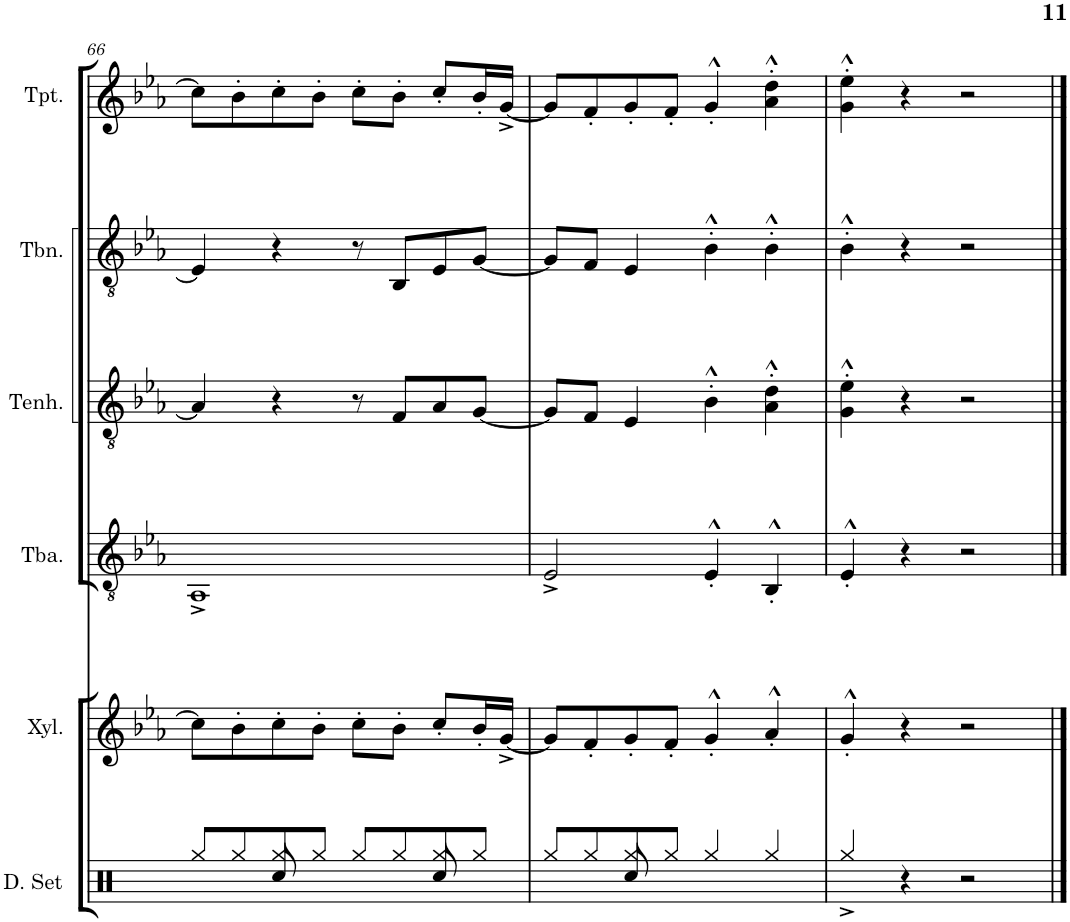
**kern	**kern	**kern	**kern	**kern	**kern
*part6	*part5	*part4	*part3	*part2	*part1
*staff6	*staff5	*staff4	*staff3	*staff2	*staff1
*I"Drumset	*I"Xylophone	*I"Tuba	*I"Tenorhorn	*I"Trombone	*I"Trumpet
*I'D. Set	*I'Xyl.	*I'Tba.	*I'Tenh.	*I'Tbn.	*I'Tpt.
!!LO:PB:g=z
*clefX	*clefG2	*clefGv2	*clefGv2	*clefGv2	*clefG2
*	*Trd-7c-12	*	*	*	*Trd1c2
*k[]	*k[b-e-a-]	*k[b-e-a-]	*k[b-e-a-]	*k[b-e-a-]	*k[b-e-a-]
*M4/4	*M4/4	*M4/4	*M4/4	*M4/4	*M4/4
=66	=66	=66	=66	=66	=66
*^	*	*	*	*	*
8Rgg/L	4ryy	8cc\L]	1AA-^	4A-/]	4E-/]	8cc\L]
8Rgg/	.	8b-'\	.	.	.	8b-'\
8Rgg/	8Rcc/	8cc'\	.	4r	4r	8cc'\
8Rgg/J	4.ryy	8b-'\J	.	.	.	8b-'\J
8Rgg/L	.	8cc'\L	.	8r	8r	8cc'\L
8Rgg/	.	8b-'\J	.	8F/L	8BB-/L	8b-'\J
8Rgg/	8Rcc/	8cc'/L	.	8A-/	8E-/	8cc'/L
8Rgg/J	8ryy	16b-'/L	.	[8G/J	[8G/J	16b-'/L
.	.	[<16g^/JJ	.	.	.	[16g^/JJ
=67	=67	=67	=67	=67	=67	=67
8Rgg/L	4ryy	8g/L]	2E-^/	8G/L]	8G/L]	8g/L]
8Rgg/	.	8f'/	.	8F/J	8F/J	8f'/
8Rgg/	8Rcc/	8g'/	.	4E-/	4E-/	8g'/
8Rgg/J	2ryy	8f'/J	.	.	.	8f'/J
4Rgg/	.	4g'^^/	4E-'^^/	4B-'^^\	4B-'^^\	4g'^^/
4Rgg/	.	4a-'^^/	4BB-'^^/	4A-\'^^ 4d\'^^	4B-'^^\	4a-\'^^ 4dd\'^^
.	8ryy	.	.	.	.	.
*v	*v	*	*	*	*	*
=68	=68	=68	=68	=68	=68
4Rgg^/	4g'^^/	4E-'^^/	4G\'^^ 4e-\'^^	4B-'^^\	4g\'^^ 4ee-\'^^
4r	4r	4r	4r	4r	4r
2r	2r	2r	2r	2r	2r
==	==	==	==	==	==
*-	*-	*-	*-	*-	*-
